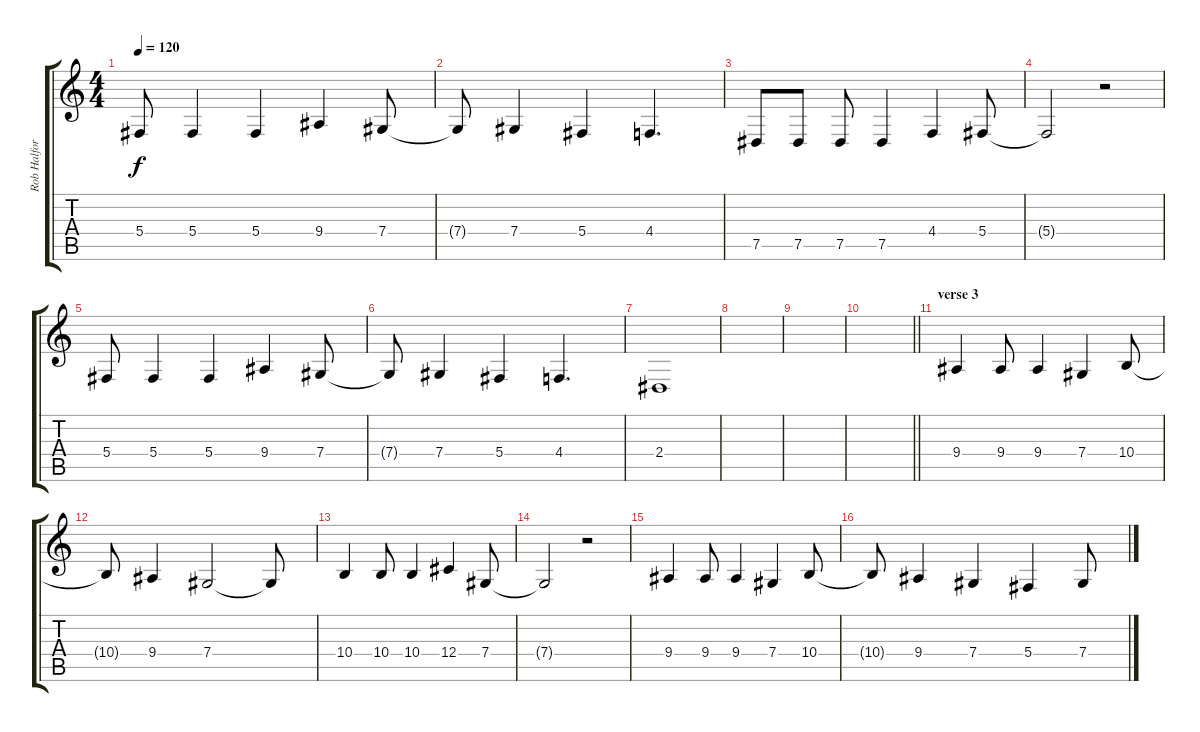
\track ("Rob Halford" "Rob Halfor") {instrument trombone}
\staff {score tabs}
\tuning (Eb4 Bb3 Gb3 Db3 Ab2 Eb2) {hide}
\ts (4 4)
\tempo 120
\clef g2
\ks c
5.4.8{dy f} 5.4.4 5.4.4 9.4.4 7.4.8 |
7.4{t}.8 7.4.4 5.4.4 4.4.4{d} |
7.5.8 7.5.8 7.5.8 7.5.4 4.4.4 5.4.8 |
5.4{t}.2 r.2 |
5.4.8 5.4.4 5.4.4 9.4.4 7.4.8 |
7.4{t}.8 7.4.4 5.4.4 4.4.4{d} |
2.4.1 |
|
|
\barLineRight lightlight
|
\section ("" "verse 3")
9.4.4 9.4.8 9.4.4 7.4.4 10.4.8 |
10.4{t}.8 9.4.4 7.4.2 7.4{t}.8 |
10.4.4 10.4.8 10.4.4 12.4.4 7.4.8 |
7.4{t}.2 r.2 |
9.4.4 9.4.8 9.4.4 7.4.4 10.4.8 |
10.4{t}.8 9.4.4 7.4.4 5.4.4 7.4.8
